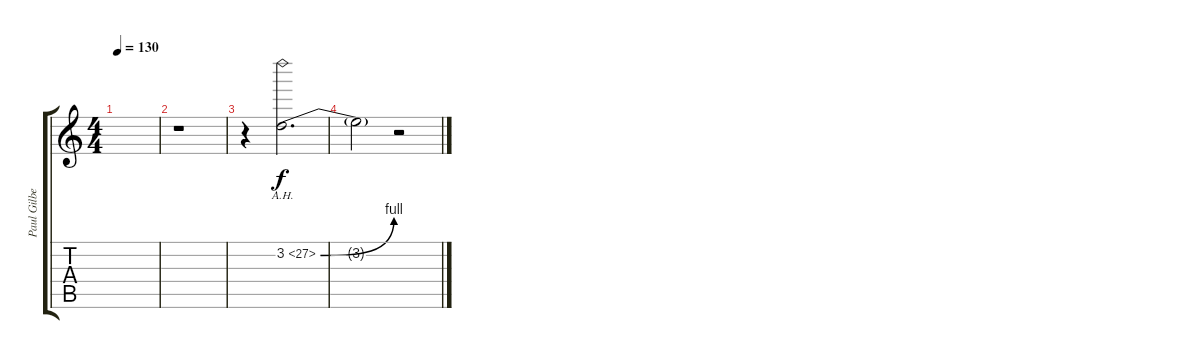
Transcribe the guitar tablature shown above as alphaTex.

\track ("Paul Gilbert (Rythm Guitar)" "Paul Gilbe") {instrument distortionguitar}
\staff {score tabs}
\tuning (E4 B3 G3 D3 A2 E2) {hide}
\ts (4 4)
\tempo 130
\clef g2
\ks c
|
r.1 |
r.4 3.2{be (bend 0 0 60 4) ah 24}.2{d} |
3.2{t}.2 r.2
